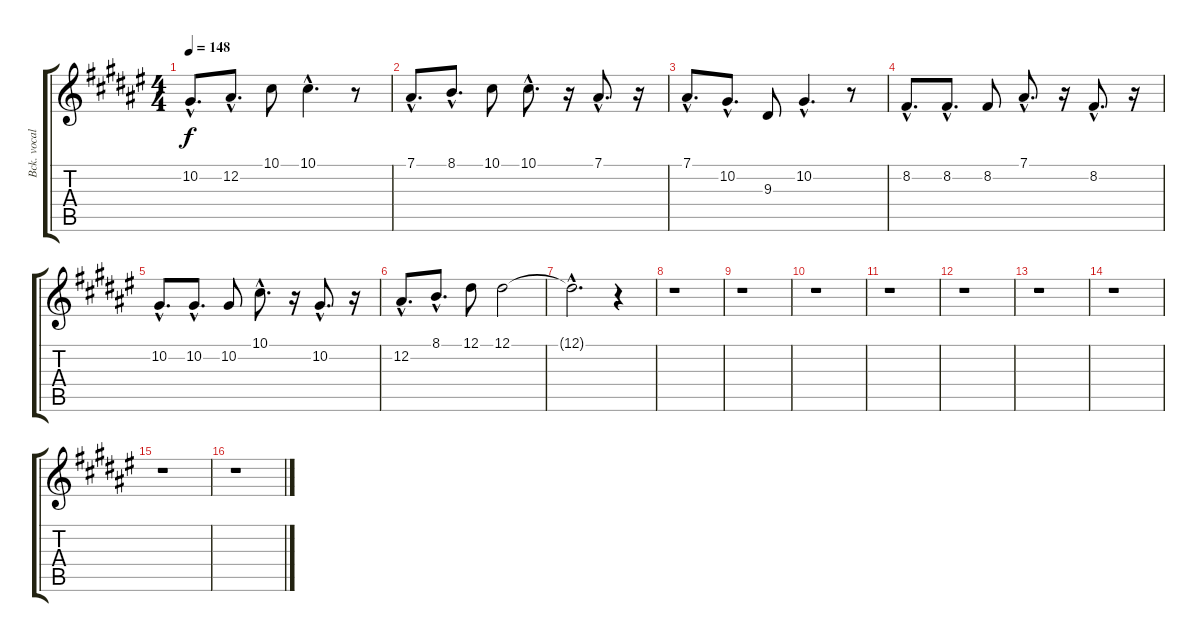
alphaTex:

\track ("Bck. vocal" "Bck. vocal") {instrument sopranosax}
\staff {score tabs}
\tuning (Eb4 Bb3 Gb3 Db3 Ab2 Eb2) {hide}
\ts (4 4)
\tempo 148
\clef g2
\ks d#minor
10.2{hac}.8{d dy f} 12.2{hac}.8{d} 10.1.8 10.1{hac}.4{d} r.8 |
7.1{hac}.8{d} 8.1{hac}.8{d} 10.1.8 10.1{hac}.8{d} r.16 7.1{hac}.8{d} r.16 |
7.1{hac}.8{d} 10.2{hac}.8{d} 9.3.8 10.2{hac}.4{d} r.8 |
8.2{hac}.8{d} 8.2{hac}.8{d} 8.2.8 7.1{hac}.8{d} r.16 8.2{hac}.8{d} r.16 |
10.2{hac}.8{d} 10.2{hac}.8{d} 10.2.8 10.1{hac}.8{d} r.16 10.2{hac}.8{d} r.16 |
12.2{hac}.8{d} 8.1{hac}.8{d} 12.1.8 12.1.2 |
12.1{hac t}.2{d} r.4 |
r.1 |
r.1 |
r.1 |
r.1 |
r.1 |
r.1 |
r.1 |
r.1 |
r.1
